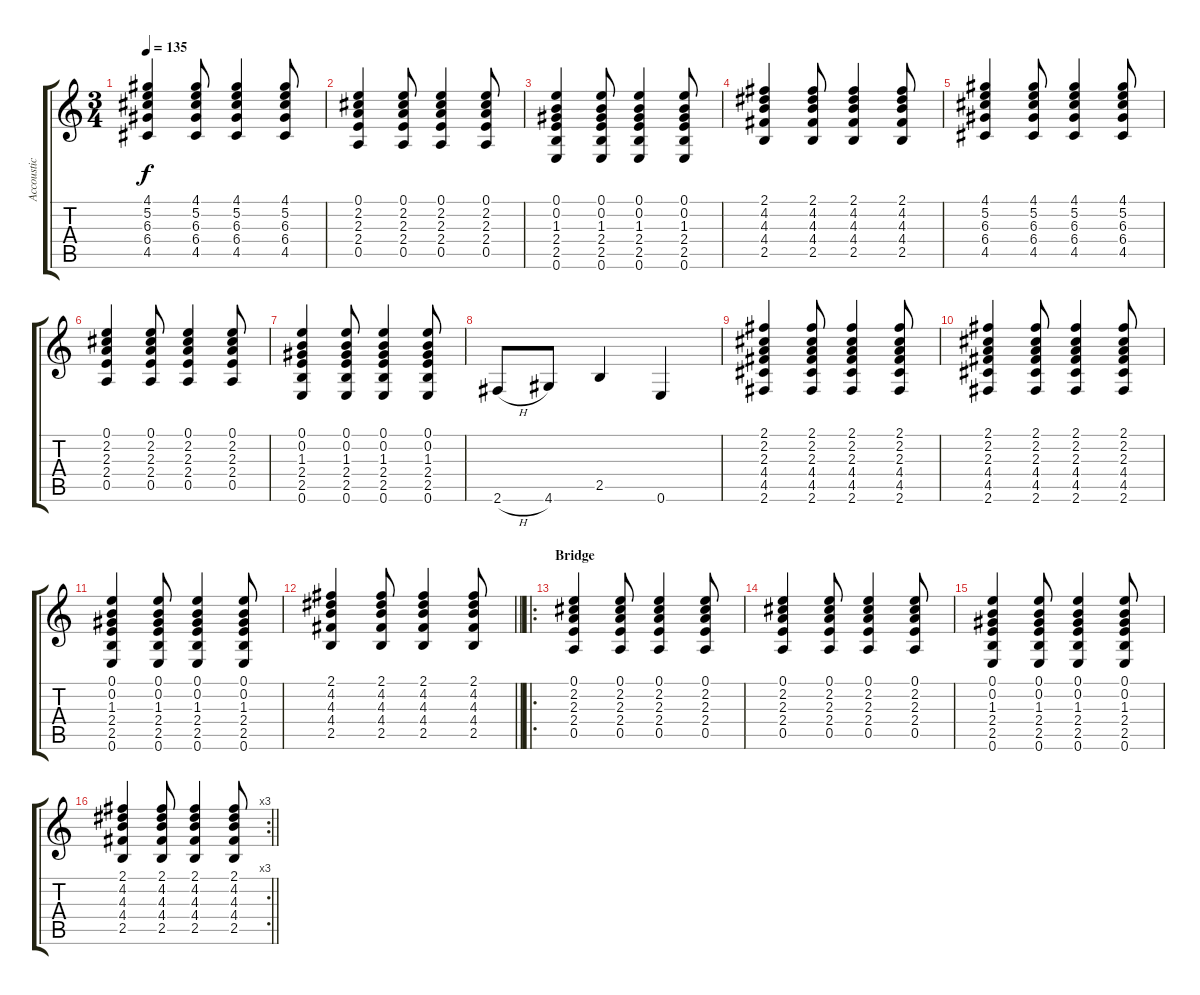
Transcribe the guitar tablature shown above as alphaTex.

\track ("Accoustic Guitar" "Accoustic ") {instrument acousticguitarsteel}
\staff {score tabs}
\tuning (E4 B3 G3 D3 A2 E2) {hide}
\ts (3 4)
\tempo 135
\clef g2
\ks c
(4.1 5.2 6.3 6.4 4.5).4{dy f} (4.1 5.2 6.3 6.4 4.5).8 (4.1 5.2 6.3 6.4 4.5).4 (4.1 5.2 6.3 6.4 4.5).8 |
(0.1 2.2 2.3 2.4 0.5).4 (0.1 2.2 2.3 2.4 0.5).8 (0.1 2.2 2.3 2.4 0.5).4 (0.1 2.2 2.3 2.4 0.5).8 |
(0.1 0.2 1.3 2.4 2.5 0.6).4 (0.1 0.2 1.3 2.4 2.5 0.6).8 (0.1 0.2 1.3 2.4 2.5 0.6).4 (0.1 0.2 1.3 2.4 2.5 0.6).8 |
(2.1 4.2 4.3 4.4 2.5).4 (2.1 4.2 4.3 4.4 2.5).8 (2.1 4.2 4.3 4.4 2.5).4 (2.1 4.2 4.3 4.4 2.5).8 |
(4.1 5.2 6.3 6.4 4.5).4 (4.1 5.2 6.3 6.4 4.5).8 (4.1 5.2 6.3 6.4 4.5).4 (4.1 5.2 6.3 6.4 4.5).8 |
(0.1 2.2 2.3 2.4 0.5).4 (0.1 2.2 2.3 2.4 0.5).8 (0.1 2.2 2.3 2.4 0.5).4 (0.1 2.2 2.3 2.4 0.5).8 |
(0.1 0.2 1.3 2.4 2.5 0.6).4 (0.1 0.2 1.3 2.4 2.5 0.6).8 (0.1 0.2 1.3 2.4 2.5 0.6).4 (0.1 0.2 1.3 2.4 2.5 0.6).8 |
2.6{h}.8 4.6.8 2.5.4 0.6.4 |
(2.1 2.2 2.3 4.4 4.5 2.6).4 (2.1 2.2 2.3 4.4 4.5 2.6).8 (2.1 2.2 2.3 4.4 4.5 2.6).4 (2.1 2.2 2.3 4.4 4.5 2.6).8 |
(2.1 2.2 2.3 4.4 4.5 2.6).4 (2.1 2.2 2.3 4.4 4.5 2.6).8 (2.1 2.2 2.3 4.4 4.5 2.6).4 (2.1 2.2 2.3 4.4 4.5 2.6).8 |
(0.1 0.2 1.3 2.4 2.5 0.6).4 (0.1 0.2 1.3 2.4 2.5 0.6).8 (0.1 0.2 1.3 2.4 2.5 0.6).4 (0.1 0.2 1.3 2.4 2.5 0.6).8 |
\barLineRight lightlight
(2.1 4.2 4.3 4.4 2.5).4 (2.1 4.2 4.3 4.4 2.5).8 (2.1 4.2 4.3 4.4 2.5).4 (2.1 4.2 4.3 4.4 2.5).8 |
\ro
\section ("" "Bridge")
(0.1 2.2 2.3 2.4 0.5).4 (0.1 2.2 2.3 2.4 0.5).8 (0.1 2.2 2.3 2.4 0.5).4 (0.1 2.2 2.3 2.4 0.5).8 |
(0.1 2.2 2.3 2.4 0.5).4 (0.1 2.2 2.3 2.4 0.5).8 (0.1 2.2 2.3 2.4 0.5).4 (0.1 2.2 2.3 2.4 0.5).8 |
(0.1 0.2 1.3 2.4 2.5 0.6).4 (0.1 0.2 1.3 2.4 2.5 0.6).8 (0.1 0.2 1.3 2.4 2.5 0.6).4 (0.1 0.2 1.3 2.4 2.5 0.6).8 |
\rc 3
\barLineRight lightlight
(2.1 4.2 4.3 4.4 2.5).4 (2.1 4.2 4.3 4.4 2.5).8 (2.1 4.2 4.3 4.4 2.5).4 (2.1 4.2 4.3 4.4 2.5).8
